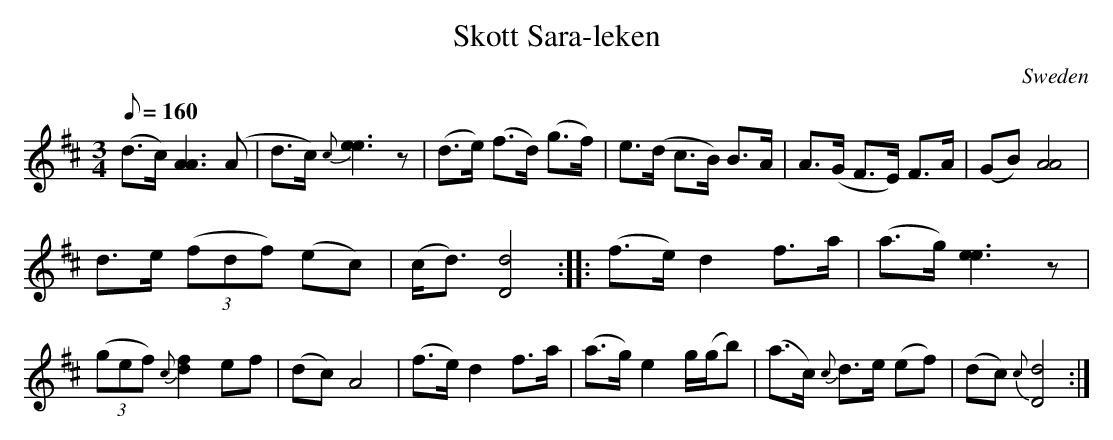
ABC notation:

X:1
T:Skott Sara-leken
L:1/8
M:3/4
O:Sweden
Q:160
K:D
(d>c) [A3A3] (A | d>c) {c}[e3e3]z |\
(d>e) (f>d) (g>f) | e>(d c>B) B>A |\
A>(G F>E) F>A | (GB) [A4A4] |
d>e ((3fdf) (ec) | (c<d) [D4d4] ::\
(f>e) d2 f>a | (a>g) [e3e3]z |
((3gef) {c}[d2f2] ef | (dc) A4 |\
(f>e) d2 f>a | (a>g) e2 g/(g/b) |\
(a>c) {c}d>e (ef) | (dc) {c}[D4d4]:|
